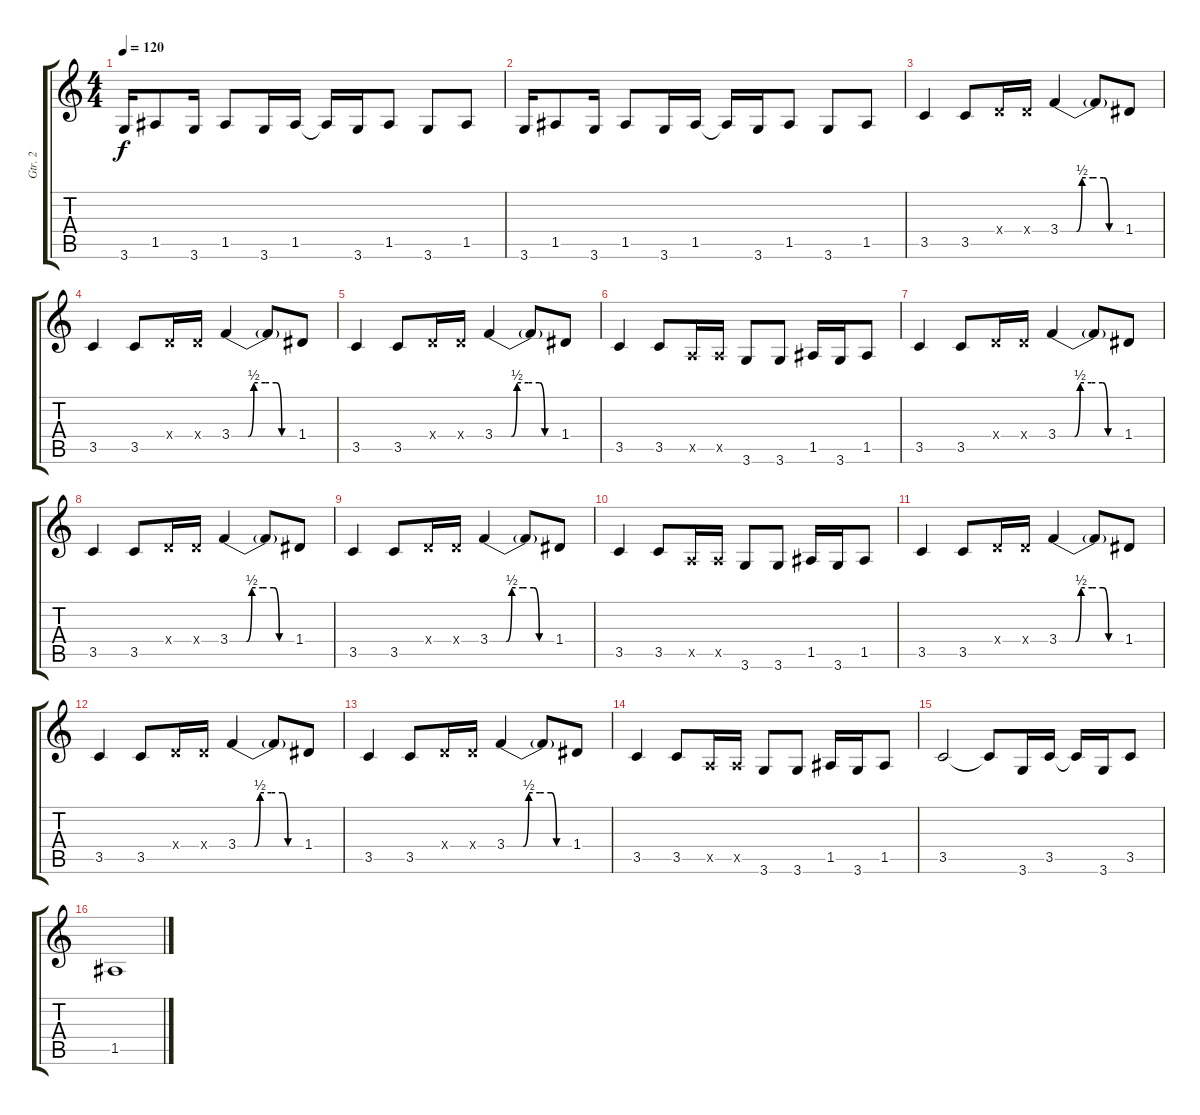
\track ("Gtr. 2" "Gtr. 2") {instrument overdrivenguitar}
\staff {score tabs}
\tuning (E4 B3 G3 D3 A2 E2) {hide}
\ts (4 4)
\tempo 120
\clef g2
\ks c
3.6.16{dy f} 1.5.8 3.6.16 1.5.8 3.6.16 1.5.16 1.5{t}.16 3.6.16 1.5.8 3.6.8 1.5.8 |
3.6.16 1.5.8 3.6.16 1.5.8 3.6.16 1.5.16 1.5{t}.16 3.6.16 1.5.8 3.6.8 1.5.8 |
3.5.4 3.5.8 0.4{x}.16 0.4{x}.16 3.4{be (custom 0 0 15 0 20 2 30 2 40 2 45 0 60 0)}.4 3.4{t}.8 1.4.8 |
3.5.4 3.5.8 0.4{x}.16 0.4{x}.16 3.4{be (custom 0 0 15 0 20 2 30 2 40 2 45 0 60 0)}.4 3.4{t}.8 1.4.8 |
3.5.4 3.5.8 0.4{x}.16 0.4{x}.16 3.4{be (custom 0 0 15 0 20 2 30 2 40 2 45 0 60 0)}.4 3.4{t}.8 1.4.8 |
3.5.4 3.5.8 0.5{x}.16 0.5{x}.16 3.6.8 3.6.8 1.5.16 3.6.16 1.5.8 |
3.5.4 3.5.8 0.4{x}.16 0.4{x}.16 3.4{be (custom 0 0 15 0 20 2 30 2 40 2 45 0 60 0)}.4 3.4{t}.8 1.4.8 |
3.5.4 3.5.8 0.4{x}.16 0.4{x}.16 3.4{be (custom 0 0 15 0 20 2 30 2 40 2 45 0 60 0)}.4 3.4{t}.8 1.4.8 |
3.5.4 3.5.8 0.4{x}.16 0.4{x}.16 3.4{be (custom 0 0 15 0 20 2 30 2 40 2 45 0 60 0)}.4 3.4{t}.8 1.4.8 |
3.5.4 3.5.8 0.5{x}.16 0.5{x}.16 3.6.8 3.6.8 1.5.16 3.6.16 1.5.8 |
3.5.4 3.5.8 0.4{x}.16 0.4{x}.16 3.4{be (custom 0 0 15 0 20 2 30 2 40 2 45 0 60 0)}.4 3.4{t}.8 1.4.8 |
3.5.4 3.5.8 0.4{x}.16 0.4{x}.16 3.4{be (custom 0 0 15 0 20 2 30 2 40 2 45 0 60 0)}.4 3.4{t}.8 1.4.8 |
3.5.4 3.5.8 0.4{x}.16 0.4{x}.16 3.4{be (custom 0 0 15 0 20 2 30 2 40 2 45 0 60 0)}.4 3.4{t}.8 1.4.8 |
3.5.4 3.5.8 0.5{x}.16 0.5{x}.16 3.6.8 3.6.8 1.5.16 3.6.16 1.5.8 |
3.5.2 3.5{t}.8 3.6.16 3.5.16 3.5{t}.16 3.6.16 3.5.8 |
1.5.1
